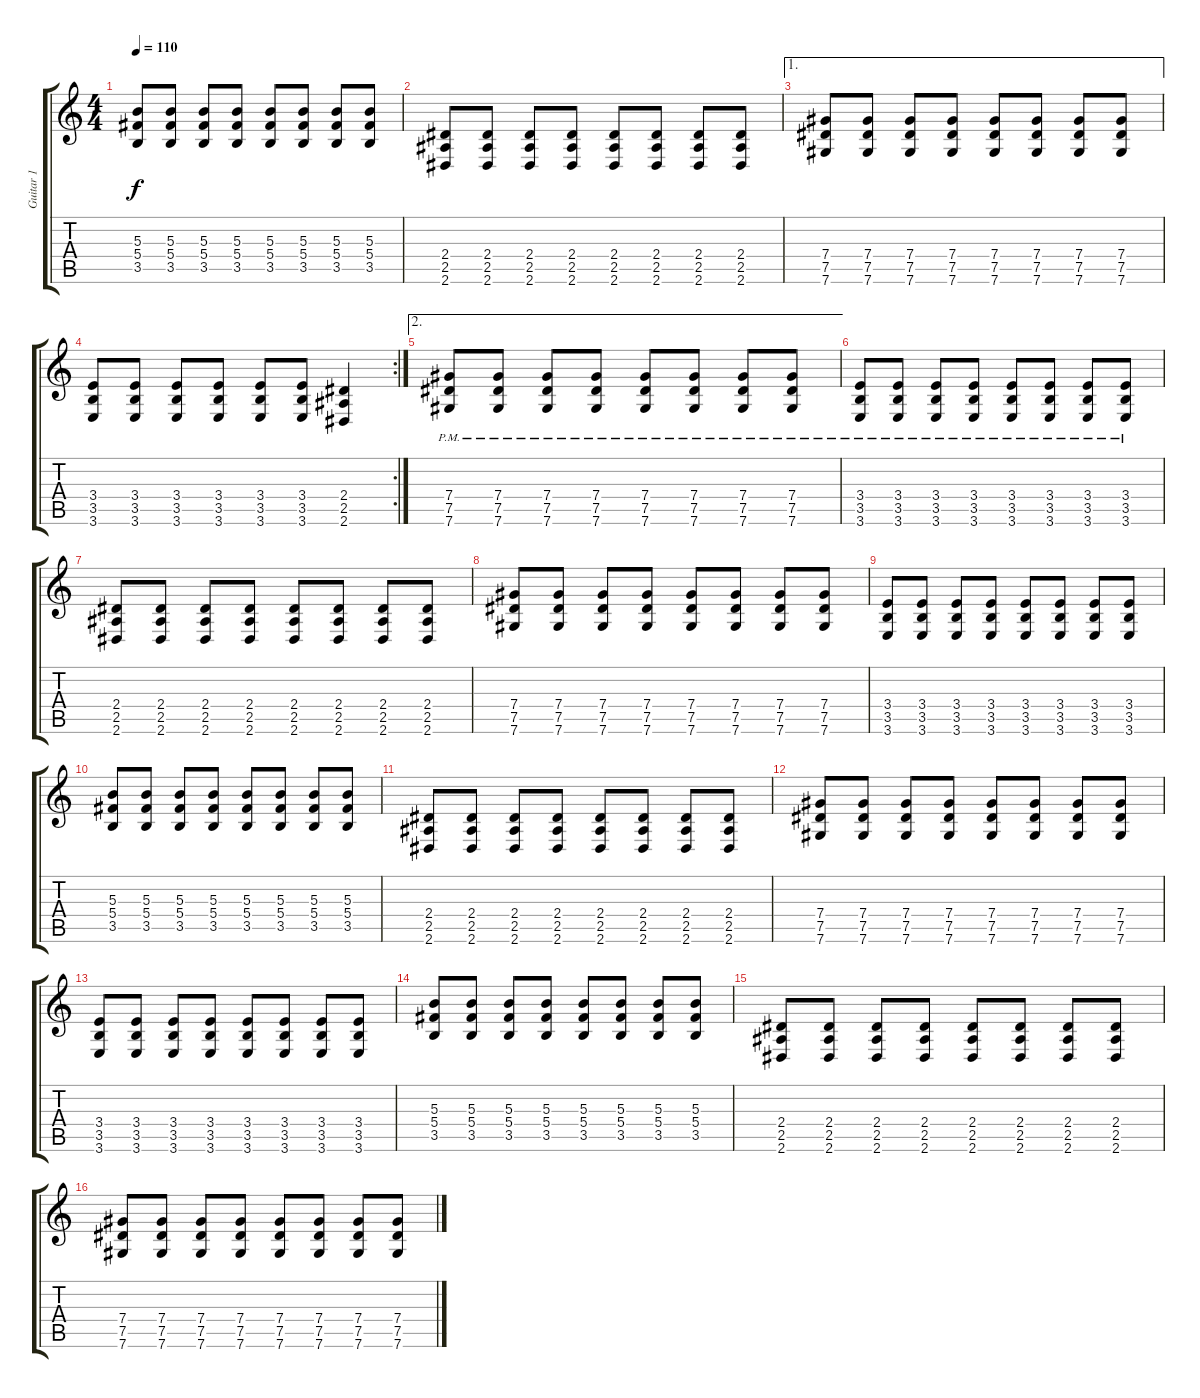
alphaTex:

\track ("Guitar 1" "Guitar 1") {instrument distortionguitar}
\staff {score tabs}
\tuning (Eb4 Bb3 Gb3 Db3 Ab2 Db2) {hide}
\ts (4 4)
\tempo 110
\clef g2
\ks c
(5.3 5.4 3.5).8{dy f} (5.3 5.4 3.5).8 (5.3 5.4 3.5).8 (5.3 5.4 3.5).8 (5.3 5.4 3.5).8 (5.3 5.4 3.5).8 (5.3 5.4 3.5).8 (5.3 5.4 3.5).8 |
(2.4 2.5 2.6).8 (2.4 2.5 2.6).8 (2.4 2.5 2.6).8 (2.4 2.5 2.6).8 (2.4 2.5 2.6).8 (2.4 2.5 2.6).8 (2.4 2.5 2.6).8 (2.4 2.5 2.6).8 |
\ae 1
(7.4 7.5 7.6).8 (7.4 7.5 7.6).8 (7.4 7.5 7.6).8 (7.4 7.5 7.6).8 (7.4 7.5 7.6).8 (7.4 7.5 7.6).8 (7.4 7.5 7.6).8 (7.4 7.5 7.6).8 |
\rc 2
(3.4 3.5 3.6).8 (3.4 3.5 3.6).8 (3.4 3.5 3.6).8 (3.4 3.5 3.6).8 (3.4 3.5 3.6).8 (3.4 3.5 3.6).8 (2.4 2.5 2.6).4 |
\ae 2
(7.4{pm} 7.5{pm} 7.6{pm}).8 (7.4{pm} 7.5{pm} 7.6{pm}).8 (7.4{pm} 7.5{pm} 7.6{pm}).8 (7.4{pm} 7.5{pm} 7.6{pm}).8 (7.4{pm} 7.5{pm} 7.6{pm}).8 (7.4{pm} 7.5{pm} 7.6{pm}).8 (7.4{pm} 7.5{pm} 7.6{pm}).8 (7.4{pm} 7.5{pm} 7.6{pm}).8 |
(3.4{pm} 3.5{pm} 3.6{pm}).8 (3.4{pm} 3.5{pm} 3.6{pm}).8 (3.4{pm} 3.5{pm} 3.6{pm}).8 (3.4{pm} 3.5{pm} 3.6{pm}).8 (3.4{pm} 3.5{pm} 3.6{pm}).8 (3.4{pm} 3.5{pm} 3.6{pm}).8 (3.4{pm} 3.5{pm} 3.6{pm}).8 (3.4{pm} 3.5{pm} 3.6{pm}).8 |
(2.4 2.5 2.6).8 (2.4 2.5 2.6).8 (2.4 2.5 2.6).8 (2.4 2.5 2.6).8 (2.4 2.5 2.6).8 (2.4 2.5 2.6).8 (2.4 2.5 2.6).8 (2.4 2.5 2.6).8 |
(7.4 7.5 7.6).8 (7.4 7.5 7.6).8 (7.4 7.5 7.6).8 (7.4 7.5 7.6).8 (7.4 7.5 7.6).8 (7.4 7.5 7.6).8 (7.4 7.5 7.6).8 (7.4 7.5 7.6).8 |
(3.4 3.5 3.6).8 (3.4 3.5 3.6).8 (3.4 3.5 3.6).8 (3.4 3.5 3.6).8 (3.4 3.5 3.6).8 (3.4 3.5 3.6).8 (3.4 3.5 3.6).8 (3.4 3.5 3.6).8 |
(5.3 5.4 3.5).8 (5.3 5.4 3.5).8 (5.3 5.4 3.5).8 (5.3 5.4 3.5).8 (5.3 5.4 3.5).8 (5.3 5.4 3.5).8 (5.3 5.4 3.5).8 (5.3 5.4 3.5).8 |
(2.4 2.5 2.6).8 (2.4 2.5 2.6).8 (2.4 2.5 2.6).8 (2.4 2.5 2.6).8 (2.4 2.5 2.6).8 (2.4 2.5 2.6).8 (2.4 2.5 2.6).8 (2.4 2.5 2.6).8 |
(7.4 7.5 7.6).8 (7.4 7.5 7.6).8 (7.4 7.5 7.6).8 (7.4 7.5 7.6).8 (7.4 7.5 7.6).8 (7.4 7.5 7.6).8 (7.4 7.5 7.6).8 (7.4 7.5 7.6).8 |
(3.4 3.5 3.6).8 (3.4 3.5 3.6).8 (3.4 3.5 3.6).8 (3.4 3.5 3.6).8 (3.4 3.5 3.6).8 (3.4 3.5 3.6).8 (3.4 3.5 3.6).8 (3.4 3.5 3.6).8 |
(5.3 5.4 3.5).8 (5.3 5.4 3.5).8 (5.3 5.4 3.5).8 (5.3 5.4 3.5).8 (5.3 5.4 3.5).8 (5.3 5.4 3.5).8 (5.3 5.4 3.5).8 (5.3 5.4 3.5).8 |
(2.4 2.5 2.6).8 (2.4 2.5 2.6).8 (2.4 2.5 2.6).8 (2.4 2.5 2.6).8 (2.4 2.5 2.6).8 (2.4 2.5 2.6).8 (2.4 2.5 2.6).8 (2.4 2.5 2.6).8 |
(7.4 7.5 7.6).8 (7.4 7.5 7.6).8 (7.4 7.5 7.6).8 (7.4 7.5 7.6).8 (7.4 7.5 7.6).8 (7.4 7.5 7.6).8 (7.4 7.5 7.6).8 (7.4 7.5 7.6).8
